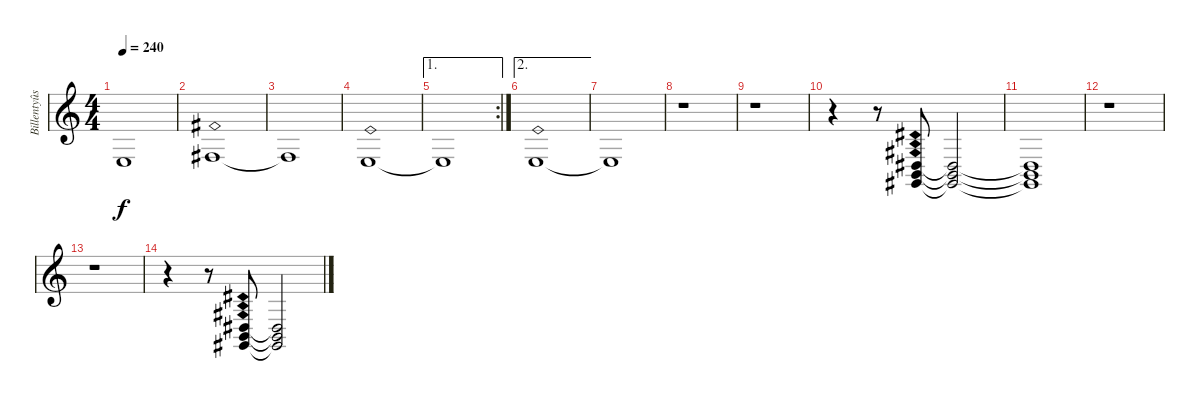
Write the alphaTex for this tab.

\track ("Billentyûs 2 (Mats Olausson)" "Billentyûs") {instrument choiraahs}
\staff {score}
\tuning (E4 B3 G3 D3 A2 E2) {hide}
\ts (4 4)
\tempo 240
\clef g2
\ks c
2.4{t}.1{dy f} |
4.4{ph 12}.1 |
4.4{t}.1 |
2.4{ph 12}.1 |
\ae 1
\rc 2
2.4{t}.1 |
\ae 2
2.4{ph 12}.1 |
2.4{t}.1 |
r.1 |
r.1 |
r.4 r.8 (1.4{ph 12} 2.5{ph 12} 4.6{ph 12}).8 (1.4{t} 2.5{t} 4.6{t}).2 |
(1.4{t} 2.5{t} 4.6{t}).1 |
r.1 |
r.1 |
r.4 r.8 (1.4{ph 12} 2.5{ph 12} 4.6{ph 12}).8 (1.4{t} 2.5{t} 4.6{t}).2
